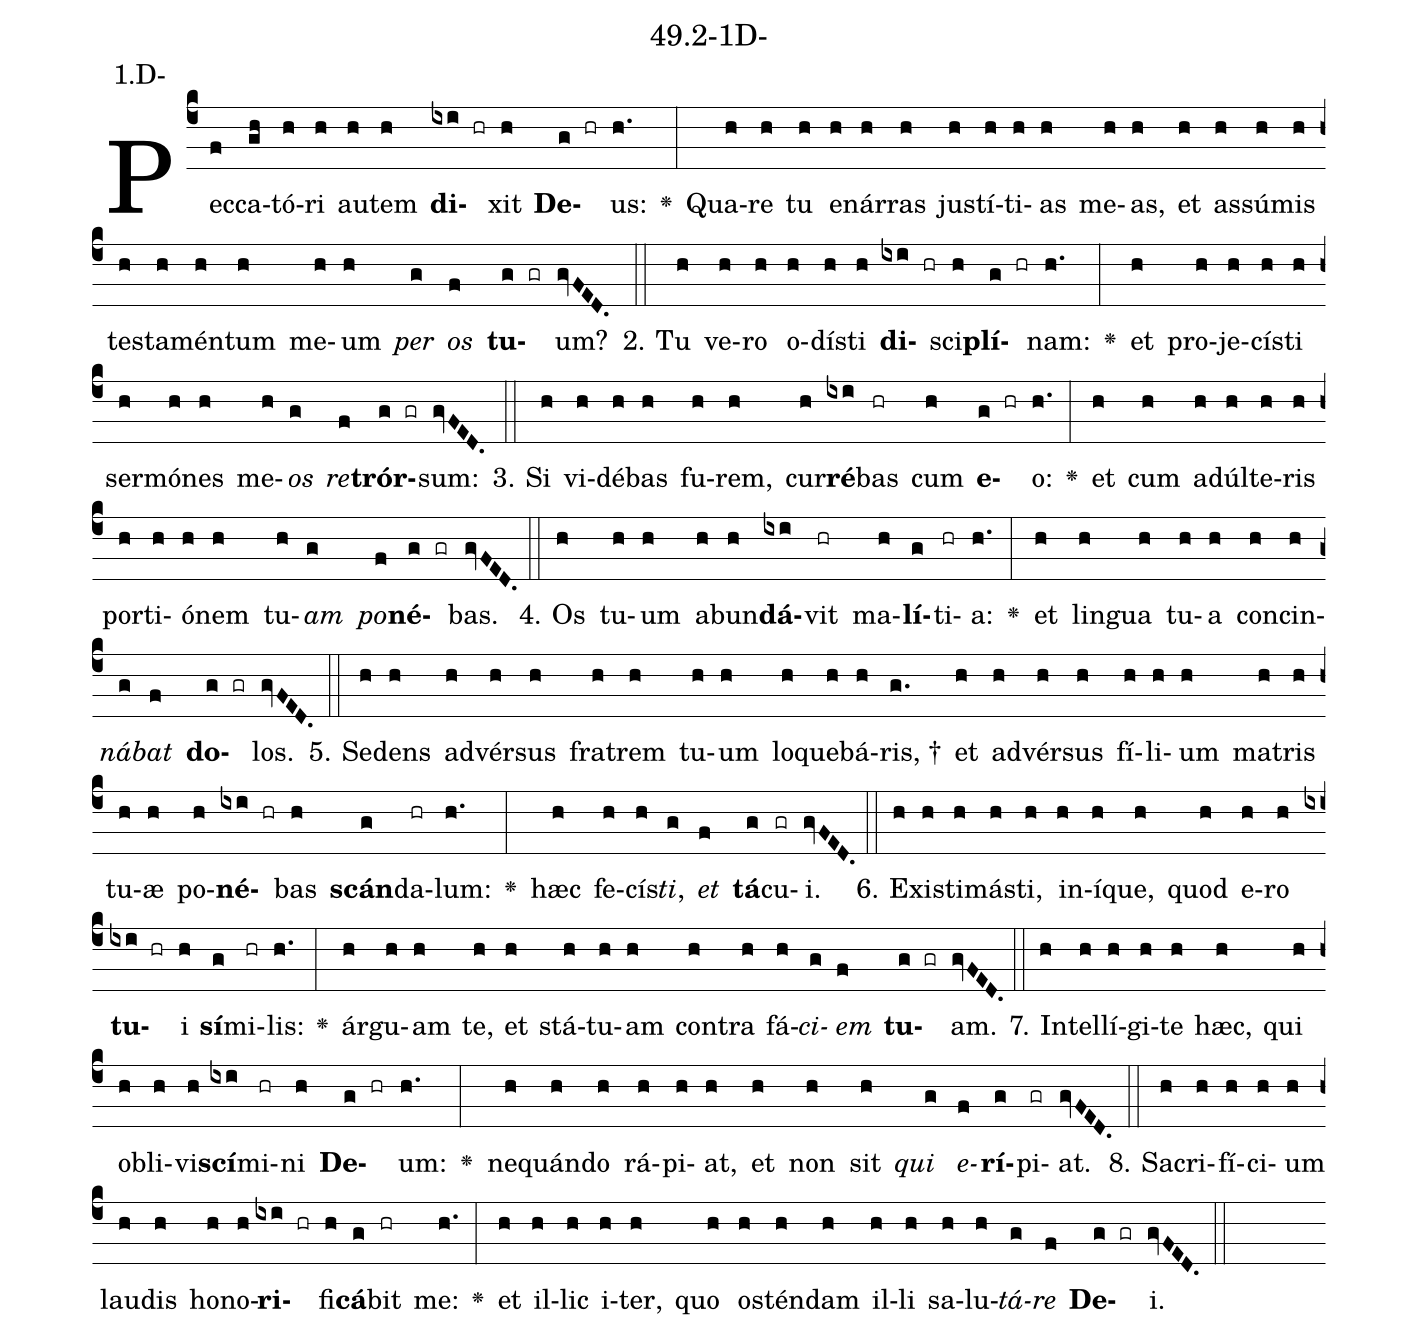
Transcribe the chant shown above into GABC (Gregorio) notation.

name: 49.2-1D-;
annotation: 1.D-;
%%
(c4)Pec(f)ca(gh)tó(h)ri(h) au(h)tem(h) <b>di</b>(ixi hr)xit(h) <b>De</b>(g hr)us:(h.) <v>\greheightstar</v>(:) Qua(h)re(h) tu(h) e(h)nár(h)ras(h) jus(h)tí(h)ti(h)as(h) me(h)as,(h) et(h) as(h)sú(h)mis(h) tes(h)ta(h)mén(h)tum(h) me(h)um(h) <i>per</i>(g) <i>os</i>(f) <b>tu</b>(g gr)um?(gvFED.) (::)
2. Tu(h) ve(h)ro(h) o(h)dís(h)ti(h) <b>di</b>(ixi hr)sci(h)<b>plí</b>(g hr)nam:(h.) <v>\greheightstar</v>(:) et(h) pro(h)je(h)cís(h)ti(h) ser(h)mó(h)nes(h) me(h)<i>os</i>(g) <i>re</i>(f)<b>trór</b>(g gr)sum:(gvFED.) (::)
3. Si(h) vi(h)dé(h)bas(h) fu(h)rem,(h) cur(h)<b>ré</b>(ixi)bas(hr) cum(h) <b>e</b>(g hr)o:(h.) <v>\greheightstar</v>(:) et(h) cum(h) ad(h)úl(h)te(h)ris(h) por(h)ti(h)ó(h)nem(h) tu(h)<i>am</i>(g) <i>po</i>(f)<b>né</b>(g gr)bas.(gvFED.) (::)
4. Os(h) tu(h)um(h) ab(h)un(h)<b>dá</b>(ixi)vit(hr) ma(h)<b>lí</b>(g)ti(hr)a:(h.) <v>\greheightstar</v>(:) et(h) lin(h)gua(h) tu(h)a(h) con(h)cin(h)<i>ná</i>(g)<i>bat</i>(f) <b>do</b>(g gr)los.(gvFED.) (::)
5. Se(h)dens(h) ad(h)vér(h)sus(h) fra(h)trem(h) tu(h)um(h) lo(h)que(h)bá(h)ris, †(g.) et(h) ad(h)vér(h)sus(h) fí(h)li(h)um(h) ma(h)tris(h) tu(h)æ(h) po(h)<b>né</b>(ixi hr)bas(h) <b>scán</b>(g)da(hr)lum:(h.) <v>\greheightstar</v>(:) hæc(h) fe(h)cís(h)<i>ti</i>,(g) <i>et</i>(f) <b>tá</b>(g)cu(gr)i.(gvFED.) (::)
6. Ex(h)is(h)ti(h)más(h)ti,(h) in(h)í(h)que,(h) quod(h) e(h)ro(h) <b>tu</b>(ixi hr)i(h) <b>sí</b>(g)mi(hr)lis:(h.) <v>\greheightstar</v>(:) ár(h)gu(h)am(h) te,(h) et(h) stá(h)tu(h)am(h) con(h)tra(h) fá(h)<i>ci</i>(g)<i>em</i>(f) <b>tu</b>(g gr)am.(gvFED.) (::)
7. In(h)tel(h)lí(h)gi(h)te(h) hæc,(h) qui(h) ob(h)li(h)vi(h)<b>scí</b>(ixi)mi(hr)ni(h) <b>De</b>(g hr)um:(h.) <v>\greheightstar</v>(:) ne(h)quán(h)do(h) rá(h)pi(h)at,(h) et(h) non(h) sit(h) <i>qui</i>(g) <i>e</i>(f)<b>rí</b>(g)pi(gr)at.(gvFED.) (::)
8. Sa(h)cri(h)fí(h)ci(h)um(h) lau(h)dis(h) ho(h)no(h)<b>ri</b>(ixi hr)fi(h)<b>cá</b>(g)bit(hr) me:(h.) <v>\greheightstar</v>(:) et(h) il(h)lic(h) i(h)ter,(h) quo(h) os(h)tén(h)dam(h) il(h)li(h) sa(h)lu(h)<i>tá</i>(g)<i>re</i>(f) <b>De</b>(g gr)i.(gvFED.) (::)
